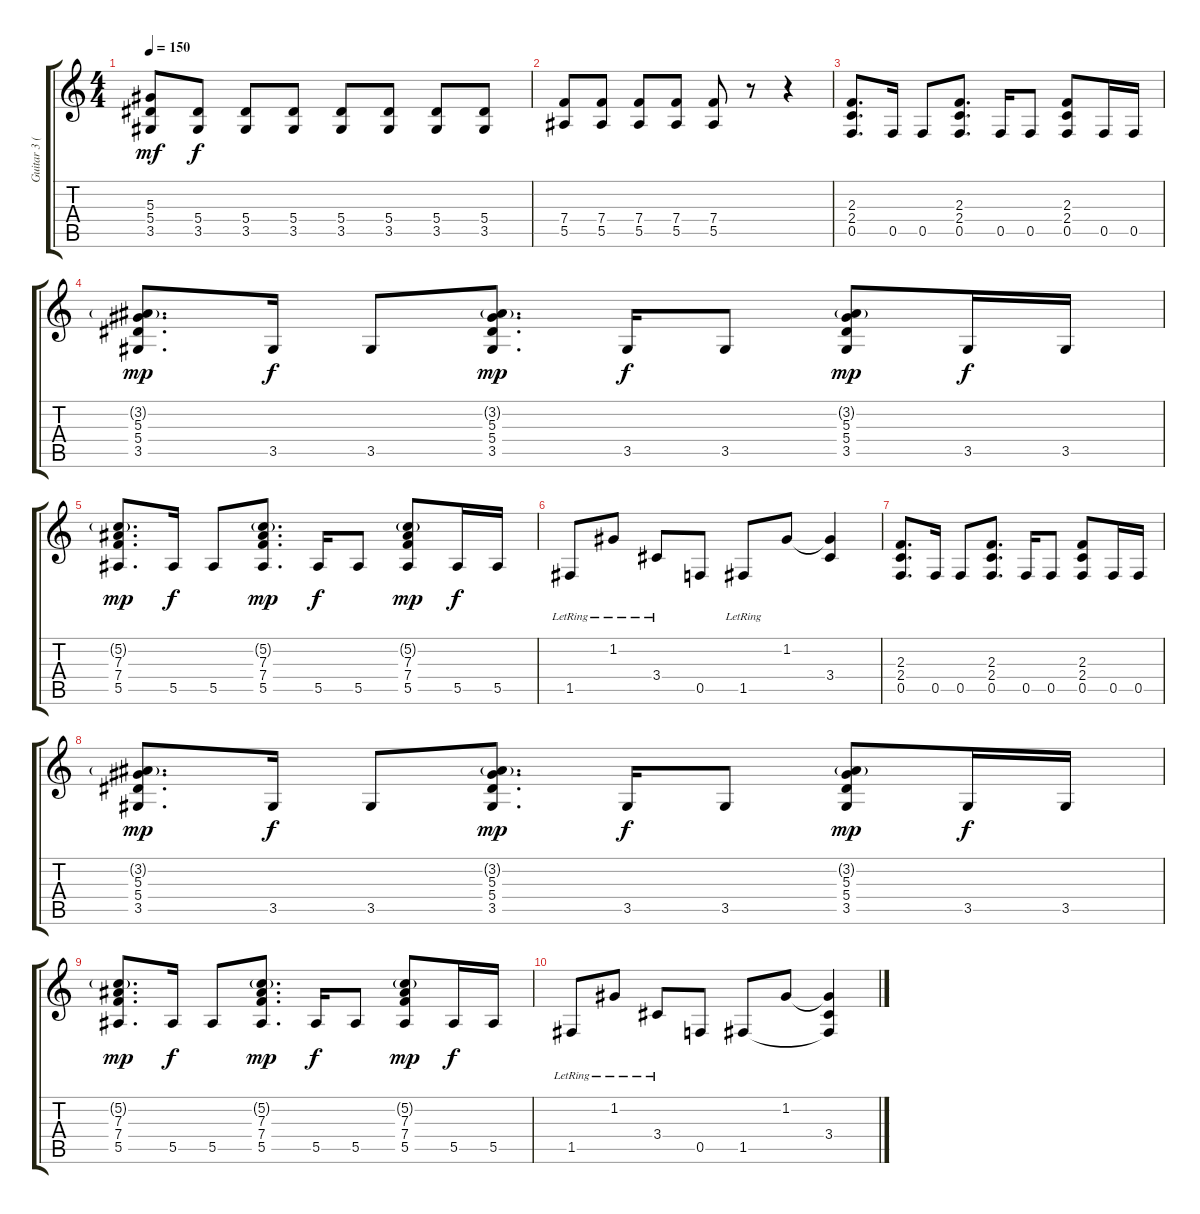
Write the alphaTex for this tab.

\track ("Guitar 3 (Rhytm)" "Guitar 3 (") {instrument distortionguitar}
\staff {score tabs}
\tuning (C4 G3 Eb3 Bb2 F2 C2) {hide}
\ts (4 4)
\tempo 150
\clef g2
\ks c
(5.3 5.4 3.5).8{dy mf} (5.4 3.5).8{dy f} (5.4 3.5).8 (5.4 3.5).8 (5.4 3.5).8 (5.4 3.5).8 (5.4 3.5).8 (5.4 3.5).8 |
(7.4 5.5).8 (7.4 5.5).8 (7.4 5.5).8 (7.4 5.5).8 (7.4 5.5).8 r.8 r.4 |
(2.3 2.4 0.5).8{d balance 8} 0.5.16 0.5.8 (2.3 2.4 0.5).8{d} 0.5.16 0.5.8 (2.3 2.4 0.5).8 0.5.16 0.5.16 |
(3.2{g} 5.3 5.4 3.5).8{d dy mp} 3.5.16{dy f} 3.5.8 (3.2{g} 5.3 5.4 3.5).8{d dy mp} 3.5.16{dy f} 3.5.8 (3.2{g} 5.3 5.4 3.5).8{dy mp} 3.5.16{dy f} 3.5.16 |
(5.2{g} 7.3 7.4 5.5).8{d dy mp} 5.5.16{dy f} 5.5.8 (5.2{g} 7.3 7.4 5.5).8{d dy mp} 5.5.16{dy f} 5.5.8 (5.2{g} 7.3 7.4 5.5).8{dy mp} 5.5.16{dy f} 5.5.16 |
1.5{lr}.8 1.2{lr}.8 3.4{lr}.8 0.5.8 1.5{lr}.8 1.2.8 (1.2{t} 3.4).4 |
(2.3 2.4 0.5).8{d} 0.5.16 0.5.8 (2.3 2.4 0.5).8{d} 0.5.16 0.5.8 (2.3 2.4 0.5).8 0.5.16 0.5.16 |
(3.2{g} 5.3 5.4 3.5).8{d dy mp} 3.5.16{dy f} 3.5.8 (3.2{g} 5.3 5.4 3.5).8{d dy mp} 3.5.16{dy f} 3.5.8 (3.2{g} 5.3 5.4 3.5).8{dy mp} 3.5.16{dy f} 3.5.16 |
(5.2{g} 7.3 7.4 5.5).8{d dy mp} 5.5.16{dy f} 5.5.8 (5.2{g} 7.3 7.4 5.5).8{d dy mp} 5.5.16{dy f} 5.5.8 (5.2{g} 7.3 7.4 5.5).8{dy mp} 5.5.16{dy f} 5.5.16 |
1.5{lr}.8 1.2{lr}.8 3.4{lr}.8 0.5.8 1.5.8 1.2.8 (1.2{t} 3.4 1.5{t}).4
